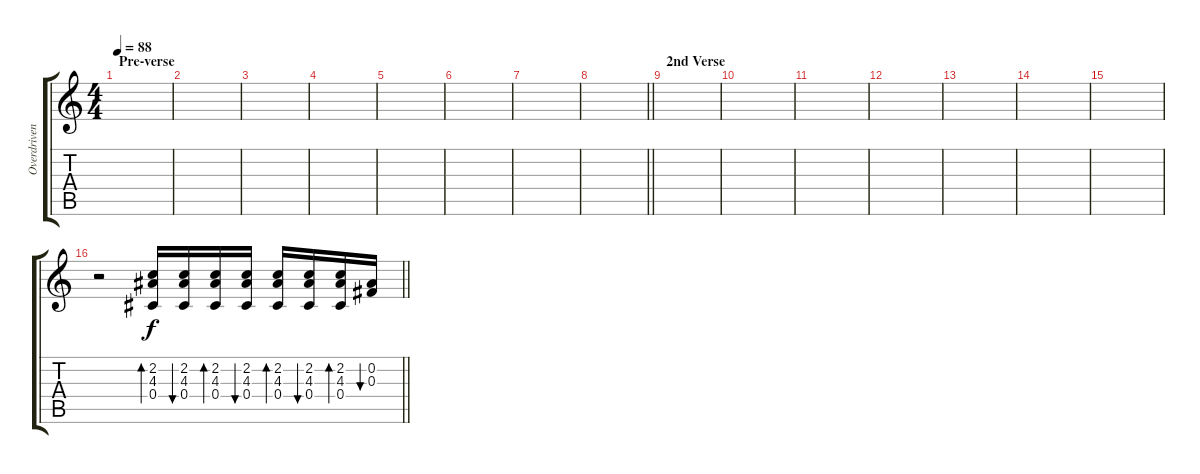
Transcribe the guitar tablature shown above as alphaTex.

\track ("Overdriven Guitar R" "Overdriven") {instrument overdrivenguitar}
\staff {score tabs}
\tuning (Eb4 Bb3 Gb3 Db3 Ab2 Db2) {hide}
\ts (4 4)
\section ("" "Pre-verse")
\tempo 88
\clef g2
\ks c
|
|
|
|
|
|
|
\barLineRight lightlight
|
\section ("" "2nd Verse")
|
|
|
|
|
|
|
\barLineRight lightlight
r.2 (2.2 4.3 0.4).16{bd 30 volume 8} (2.2 4.3 0.4).16{bu 30} (2.2 4.3 0.4).16{bd 30} (2.2 4.3 0.4).16{bu 30} (2.2 4.3 0.4).16{bd 30} (2.2 4.3 0.4).16{bu 30} (2.2 4.3 0.4).16{bd 30} (0.2 0.3).16{bu 30}
